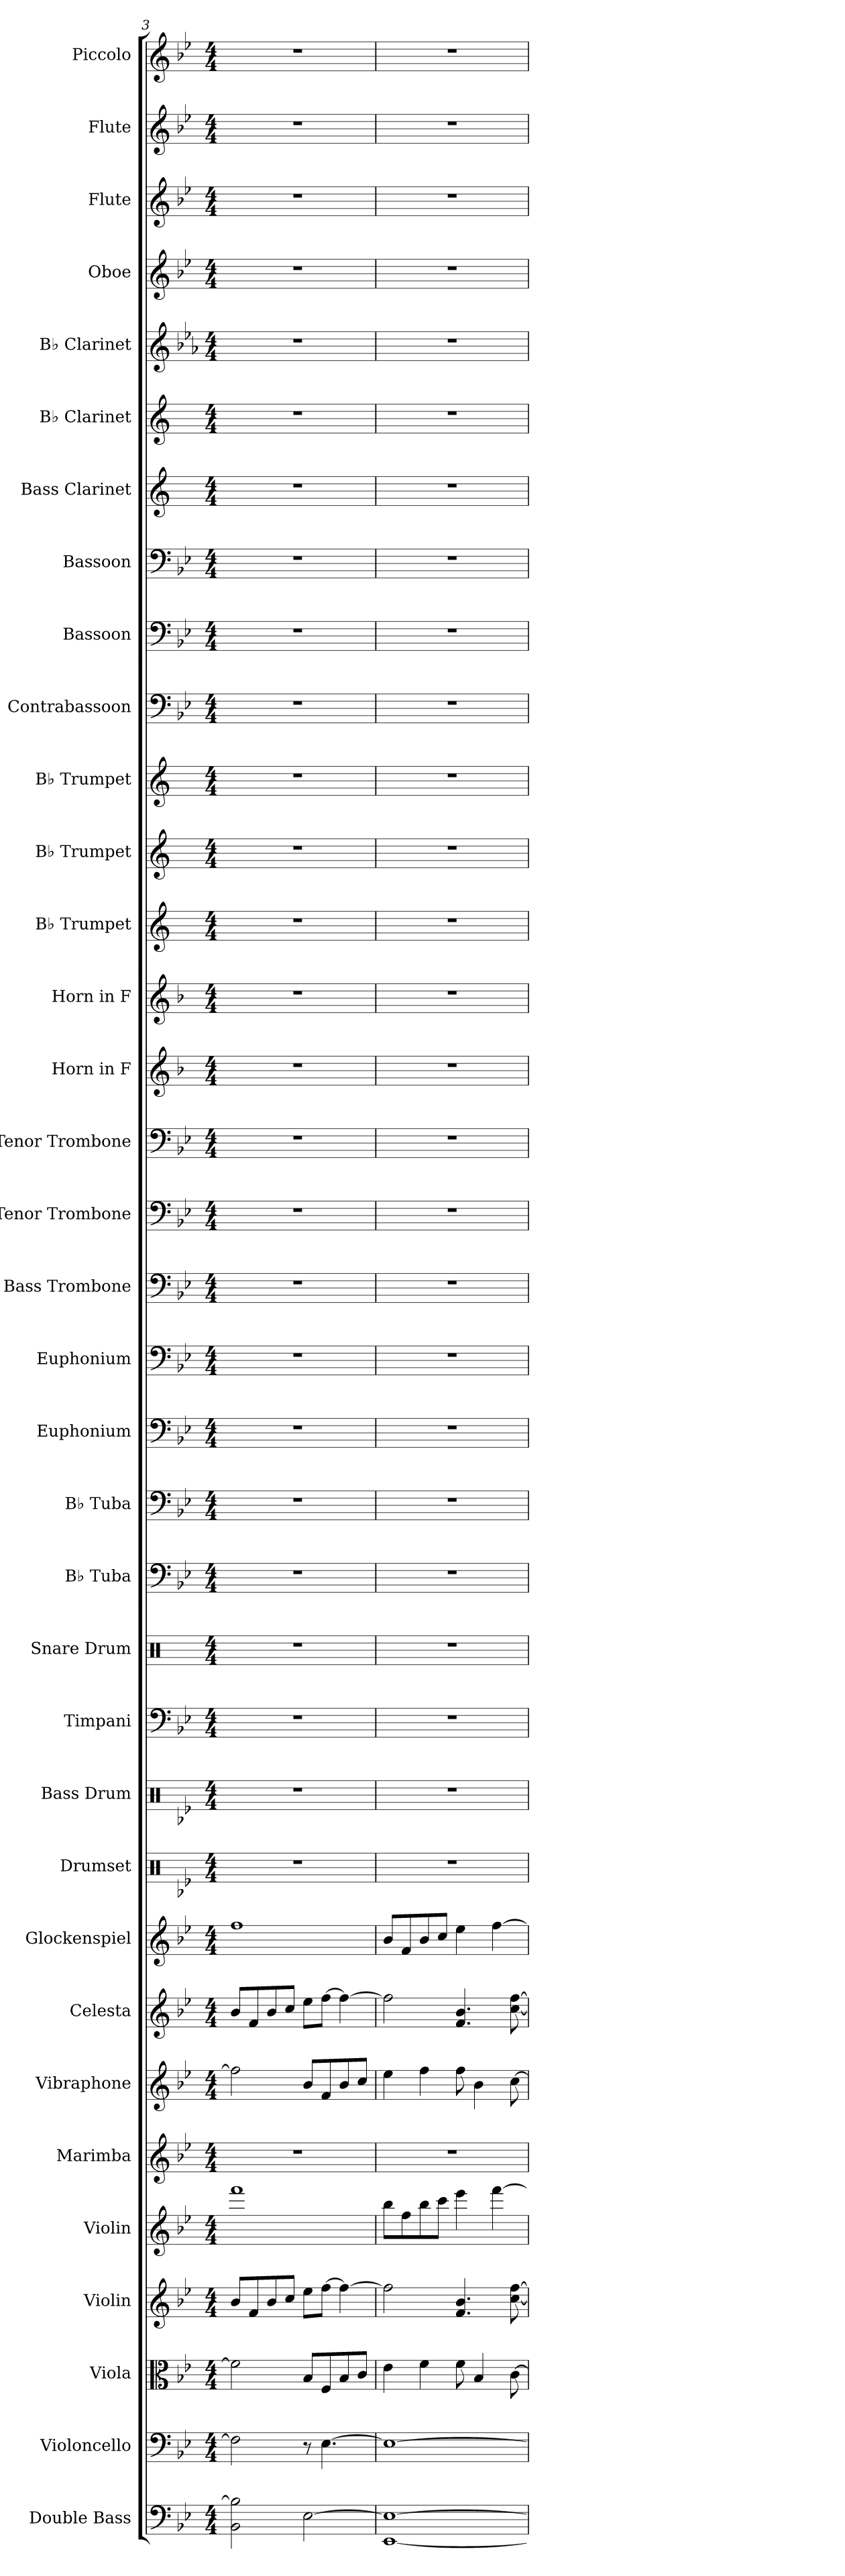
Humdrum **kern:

**kern	**kern	**kern	**kern	**kern	**kern	**kern	**kern	**kern	**kern	**kern	**kern	**kern	**kern	**kern	**kern	**kern	**kern	**kern	**kern	**kern	**kern	**kern	**kern	**kern	**kern	**kern	**kern	**kern	**kern	**kern	**kern	**kern	**kern	**kern
*part35	*part34	*part33	*part32	*part31	*part30	*part29	*part28	*part27	*part26	*part25	*part24	*part23	*part22	*part21	*part20	*part19	*part18	*part17	*part16	*part15	*part14	*part13	*part12	*part11	*part10	*part9	*part8	*part7	*part6	*part5	*part4	*part3	*part2	*part1
*staff35	*staff34	*staff33	*staff32	*staff31	*staff30	*staff29	*staff28	*staff27	*staff26	*staff25	*staff24	*staff23	*staff22	*staff21	*staff20	*staff19	*staff18	*staff17	*staff16	*staff15	*staff14	*staff13	*staff12	*staff11	*staff10	*staff9	*staff8	*staff7	*staff6	*staff5	*staff4	*staff3	*staff2	*staff1
*I"Double Bass	*I"Violoncello	*I"Viola	*I"Violin	*I"Violin	*I"Marimba	*I"Vibraphone	*I"Celesta	*I"Glockenspiel	*I"Drumset	*I"Bass Drum	*I"Timpani	*I"Snare Drum	*I"B♭ Tuba	*I"B♭ Tuba	*I"Euphonium	*I"Euphonium	*I"Bass Trombone	*I"Tenor Trombone	*I"Tenor Trombone	*I"Horn in F	*I"Horn in F	*I"B♭ Trumpet	*I"B♭ Trumpet	*I"B♭ Trumpet	*I"Contrabassoon	*I"Bassoon	*I"Bassoon	*I"Bass Clarinet	*I"B♭ Clarinet	*I"B♭ Clarinet	*I"Oboe	*I"Flute	*I"Flute	*I"Piccolo
*I'Db.	*I'Vc.	*I'Vla.	*I'Vln.	*I'Vln.	*I'Mrm.	*I'Vib.	*I'Cel.	*I'Glk.	*I'Drs.	*I'B. Dr.	*I'Timp.	*I'Sn. Dr.	*I'B♭ Tu.	*I'B♭ Tu.	*I'Euph.	*I'Euph.	*I'B. Tbn.	*I'T. Tbn.	*I'T. Tbn.	*	*	*I'B♭ Tpt.	*I'B♭ Tpt.	*I'B♭ Tpt.	*I'Cbsn.	*I'Bsn.	*I'Bsn.	*I'B. Cl.	*I'B♭ Cl.	*I'B♭ Cl.	*I'Ob.	*I'Fl.	*I'Fl.	*I'Picc.
*clefF4	*clefF4	*clefC3	*clefG2	*clefG2	*clefG2	*clefG2	*clefG2	*clefG2	*clefX	*clefX	*clefF4	*clefX	*clefF4	*clefF4	*clefF4	*clefF4	*clefF4	*clefF4	*clefF4	*clefG2	*clefG2	*clefG2	*clefG2	*clefG2	*clefF4	*clefF4	*clefF4	*clefG2	*clefG2	*clefG2	*clefG2	*clefG2	*clefG2	*clefG2
*ITrd7c12	*	*	*	*	*	*	*ITrd-7c-12	*ITrd-14c-24	*	*	*	*	*	*	*	*	*	*	*	*ITrd4c7	*ITrd4c7	*ITrd1c2	*ITrd1c2	*ITrd1c2	*ITrd7c12	*	*	*ITrd4c7	*ITrd1c2	*ITrd12c21	*	*	*	*ITrd-7c-12
*k[b-e-]	*k[b-e-]	*k[b-e-]	*k[b-e-]	*k[b-e-]	*k[b-e-]	*k[b-e-]	*k[b-e-]	*k[b-e-]	*k[b-e-]	*k[b-e-]	*k[b-e-]	*k[]	*k[b-e-]	*k[b-e-]	*k[b-e-]	*k[b-e-]	*k[b-e-]	*k[b-e-]	*k[b-e-]	*k[b-e-]	*k[b-e-]	*k[b-e-]	*k[b-e-]	*k[b-e-]	*k[b-e-]	*k[b-e-]	*k[b-e-]	*k[b-]	*k[b-e-]	*k[b-e-a-]	*k[b-e-]	*k[b-e-]	*k[b-e-]	*k[b-e-]
*M4/4	*M4/4	*M4/4	*M4/4	*M4/4	*M4/4	*M4/4	*M4/4	*M4/4	*M4/4	*M4/4	*M4/4	*M4/4	*M4/4	*M4/4	*M4/4	*M4/4	*M4/4	*M4/4	*M4/4	*M4/4	*M4/4	*M4/4	*M4/4	*M4/4	*M4/4	*M4/4	*M4/4	*M4/4	*M4/4	*M4/4	*M4/4	*M4/4	*M4/4	*M4/4
=3	=3	=3	=3	=3	=3	=3	=3	=3	=3	=3	=3	=3	=3	=3	=3	=3	=3	=3	=3	=3	=3	=3	=3	=3	=3	=3	=3	=3	=3	=3	=3	=3	=3	=3
2BBB-\ 2BB-\]	2F\]	2f\]	8b-/L	1fff	1r	2ff\]	8bb-/L	1ffff	1r	1r	1r	1r	1r	1r	1r	1r	1r	1r	1r	1r	1r	1r	1r	1r	1r	1r	1r	1r	1r	1r	1r	1r	1r	1r
.	.	.	8f/	.	.	.	8ff/	.	.	.	.	.	.	.	.	.	.	.	.	.	.	.	.	.	.	.	.	.	.	.	.	.	.	.
.	.	.	8b-/	.	.	.	8bb-/	.	.	.	.	.	.	.	.	.	.	.	.	.	.	.	.	.	.	.	.	.	.	.	.	.	.	.
.	.	.	8cc/J	.	.	.	8ccc/J	.	.	.	.	.	.	.	.	.	.	.	.	.	.	.	.	.	.	.	.	.	.	.	.	.	.	.
[2EE-\	8r	8B-/L	8ee-\L	.	.	8b-/L	8eee-\L	.	.	.	.	.	.	.	.	.	.	.	.	.	.	.	.	.	.	.	.	.	.	.	.	.	.	.
.	[4.E-\	8F/	[8ff\J	.	.	8f/	[8fff\J	.	.	.	.	.	.	.	.	.	.	.	.	.	.	.	.	.	.	.	.	.	.	.	.	.	.	.
.	.	8B-/	4ff\_	.	.	8b-/	4fff\_	.	.	.	.	.	.	.	.	.	.	.	.	.	.	.	.	.	.	.	.	.	.	.	.	.	.	.
.	.	8c/J	.	.	.	8cc/J	.	.	.	.	.	.	.	.	.	.	.	.	.	.	.	.	.	.	.	.	.	.	.	.	.	.	.	.
=4	=4	=4	=4	=4	=4	=4	=4	=4	=4	=4	=4	=4	=4	=4	=4	=4	=4	=4	=4	=4	=4	=4	=4	=4	=4	=4	=4	=4	=4	=4	=4	=4	=4	=4
[1EEE- 1EE-_	1E-_	4e-\	2ff\]	8bb-\L	1r	4ee-\	2fff\]	8bbb-/L	1r	1r	1r	1r	1r	1r	1r	1r	1r	1r	1r	1r	1r	1r	1r	1r	1r	1r	1r	1r	1r	1r	1r	1r	1r	1r
.	.	.	.	8ff\	.	.	.	8fff/	.	.	.	.	.	.	.	.	.	.	.	.	.	.	.	.	.	.	.	.	.	.	.	.	.	.
.	.	4f\	.	8bb-\	.	4ff\	.	8bbb-/	.	.	.	.	.	.	.	.	.	.	.	.	.	.	.	.	.	.	.	.	.	.	.	.	.	.
.	.	.	.	8ccc\J	.	.	.	8cccc/J	.	.	.	.	.	.	.	.	.	.	.	.	.	.	.	.	.	.	.	.	.	.	.	.	.	.
.	.	8f\	4.f/ 4.b-/	4eee-\	.	8ff\	4.ff/ 4.bb-/	4eeee-\	.	.	.	.	.	.	.	.	.	.	.	.	.	.	.	.	.	.	.	.	.	.	.	.	.	.
.	.	4B-/	.	.	.	4b-\	.	.	.	.	.	.	.	.	.	.	.	.	.	.	.	.	.	.	.	.	.	.	.	.	.	.	.	.
.	.	.	.	[4fff\	.	.	.	[4ffff\	.	.	.	.	.	.	.	.	.	.	.	.	.	.	.	.	.	.	.	.	.	.	.	.	.	.
.	.	[8c\	[8cc\ [8ff\	.	.	[8cc\	[8ccc\ [8fff\	.	.	.	.	.	.	.	.	.	.	.	.	.	.	.	.	.	.	.	.	.	.	.	.	.	.	.
=	=	=	=	=	=	=	=	=	=	=	=	=	=	=	=	=	=	=	=	=	=	=	=	=	=	=	=	=	=	=	=	=	=	=
*-	*-	*-	*-	*-	*-	*-	*-	*-	*-	*-	*-	*-	*-	*-	*-	*-	*-	*-	*-	*-	*-	*-	*-	*-	*-	*-	*-	*-	*-	*-	*-	*-	*-	*-
